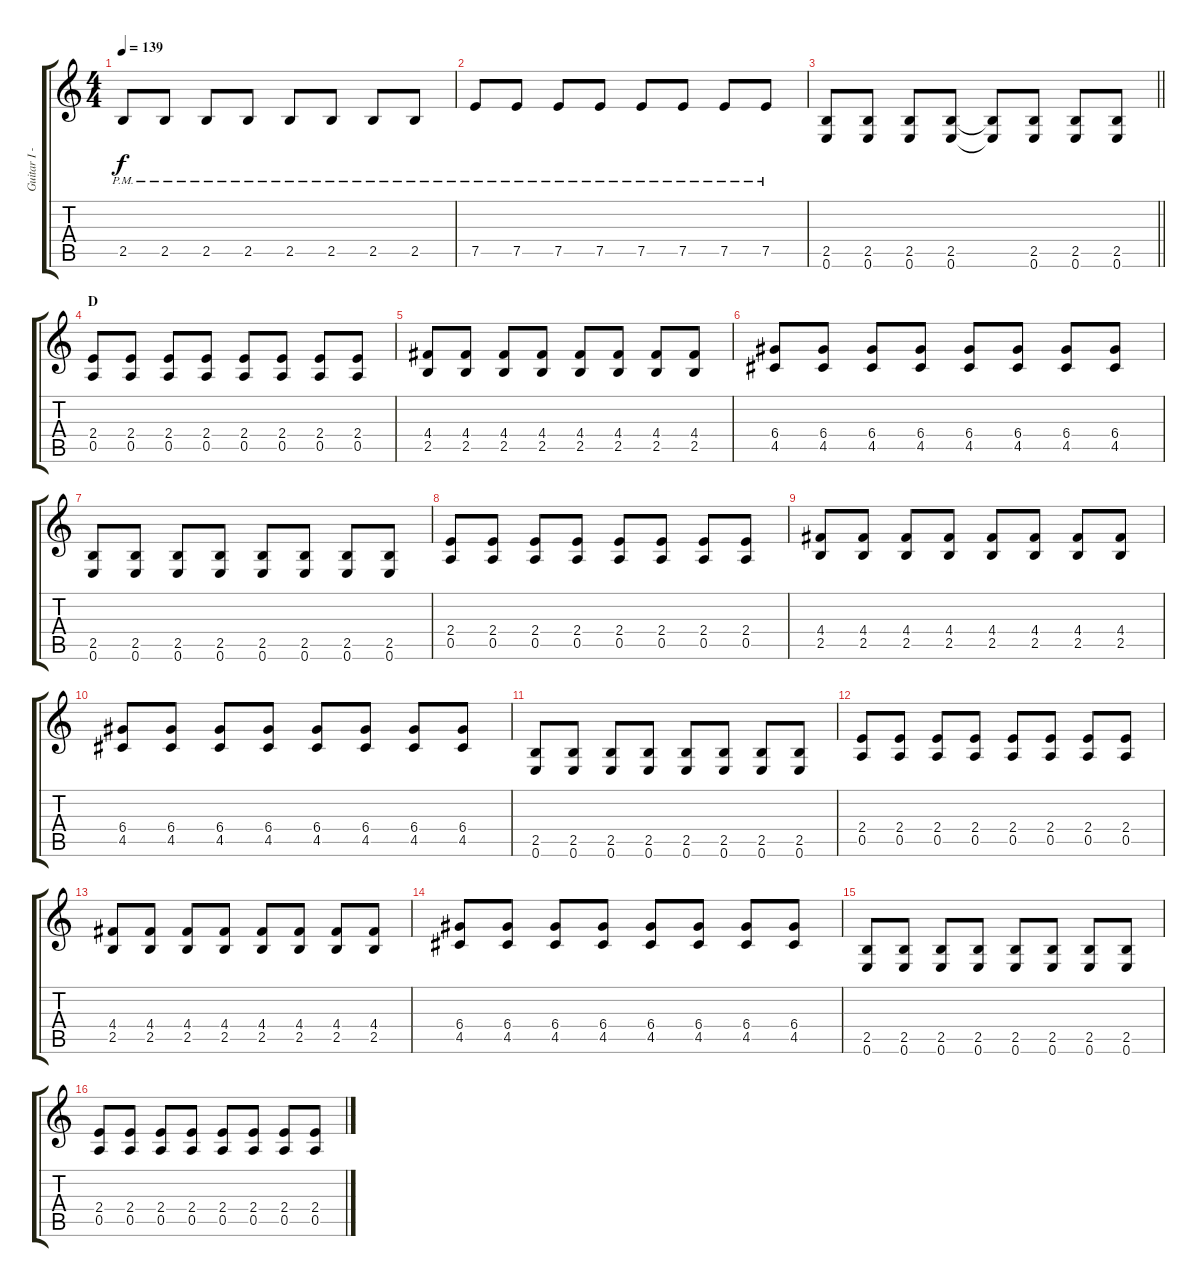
\track ("Guitar I - Gotoh" "Guitar I -") {instrument distortionguitar}
\staff {score tabs}
\tuning (E4 B3 G3 D3 A2 E2) {hide}
\ts (4 4)
\tempo 139
\clef g2
\ks c
2.5{pm}.8{dy f} 2.5{pm}.8 2.5{pm}.8 2.5{pm}.8 2.5{pm}.8 2.5{pm}.8 2.5{pm}.8 2.5{pm}.8 |
7.5{pm}.8 7.5{pm}.8 7.5{pm}.8 7.5{pm}.8 7.5{pm}.8 7.5{pm}.8 7.5{pm}.8 7.5{pm}.8 |
\barLineRight lightlight
(2.5 0.6).8 (2.5 0.6).8 (2.5 0.6).8 (2.5 0.6).8 (2.5{t} 0.6{t}).8 (2.5 0.6).8 (2.5 0.6).8 (2.5 0.6).8 |
\section ("" "D")
(2.4 0.5).8 (2.4 0.5).8 (2.4 0.5).8 (2.4 0.5).8 (2.4 0.5).8 (2.4 0.5).8 (2.4 0.5).8 (2.4 0.5).8 |
(4.4 2.5).8 (4.4 2.5).8 (4.4 2.5).8 (4.4 2.5).8 (4.4 2.5).8 (4.4 2.5).8 (4.4 2.5).8 (4.4 2.5).8 |
(6.4 4.5).8 (6.4 4.5).8 (6.4 4.5).8 (6.4 4.5).8 (6.4 4.5).8 (6.4 4.5).8 (6.4 4.5).8 (6.4 4.5).8 |
(2.5 0.6).8 (2.5 0.6).8 (2.5 0.6).8 (2.5 0.6).8 (2.5 0.6).8 (2.5 0.6).8 (2.5 0.6).8 (2.5 0.6).8 |
(2.4 0.5).8 (2.4 0.5).8 (2.4 0.5).8 (2.4 0.5).8 (2.4 0.5).8 (2.4 0.5).8 (2.4 0.5).8 (2.4 0.5).8 |
(4.4 2.5).8 (4.4 2.5).8 (4.4 2.5).8 (4.4 2.5).8 (4.4 2.5).8 (4.4 2.5).8 (4.4 2.5).8 (4.4 2.5).8 |
(6.4 4.5).8 (6.4 4.5).8 (6.4 4.5).8 (6.4 4.5).8 (6.4 4.5).8 (6.4 4.5).8 (6.4 4.5).8 (6.4 4.5).8 |
(2.5 0.6).8 (2.5 0.6).8 (2.5 0.6).8 (2.5 0.6).8 (2.5 0.6).8 (2.5 0.6).8 (2.5 0.6).8 (2.5 0.6).8 |
(2.4 0.5).8 (2.4 0.5).8 (2.4 0.5).8 (2.4 0.5).8 (2.4 0.5).8 (2.4 0.5).8 (2.4 0.5).8 (2.4 0.5).8 |
(4.4 2.5).8 (4.4 2.5).8 (4.4 2.5).8 (4.4 2.5).8 (4.4 2.5).8 (4.4 2.5).8 (4.4 2.5).8 (4.4 2.5).8 |
(6.4 4.5).8 (6.4 4.5).8 (6.4 4.5).8 (6.4 4.5).8 (6.4 4.5).8 (6.4 4.5).8 (6.4 4.5).8 (6.4 4.5).8 |
(2.5 0.6).8 (2.5 0.6).8 (2.5 0.6).8 (2.5 0.6).8 (2.5 0.6).8 (2.5 0.6).8 (2.5 0.6).8 (2.5 0.6).8 |
(2.4 0.5).8 (2.4 0.5).8 (2.4 0.5).8 (2.4 0.5).8 (2.4 0.5).8 (2.4 0.5).8 (2.4 0.5).8 (2.4 0.5).8
